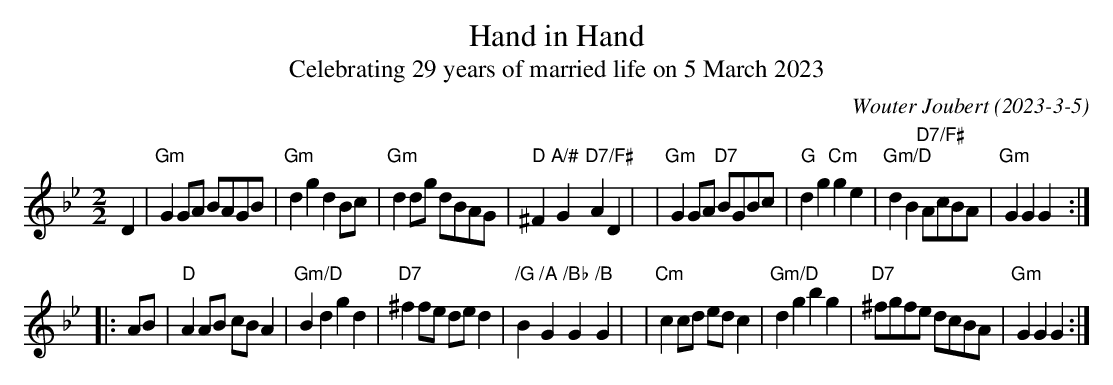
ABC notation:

X:1
T: Hand in Hand
T: Celebrating 29 years of married life on 5 March 2023
C: Wouter Joubert (2023-3-5)
M: 2/2
L: 1/8
K: Gm
D2 \
| "Gm"G2GA BAGB | "Gm"d2g2 d2Bc | "Gm"d2dg dBAG | "D"^F2"A/#"G2 "D7/F#"A2D2 |\
| "Gm"G2GA "D7"BGBc | "G"d2g2 "Cm"g2e2 | "Gm/D"d2B2 "D7/F#"AcBA | "Gm"G2G2 G2 :|
|: AB \
| "D"A2AB cBA2 | "Gm/D"B2d2 g2d2 | "D7"^f2fe ded2 | "/G"B2"/A"G2 "/Bb"G2 "/B"G2 |\
| "Cm"c2cd edc2 | "Gm/D"d2g2 b2g2 | "D7"^fgfe dcBA | "Gm"G2G2 G2 :|
